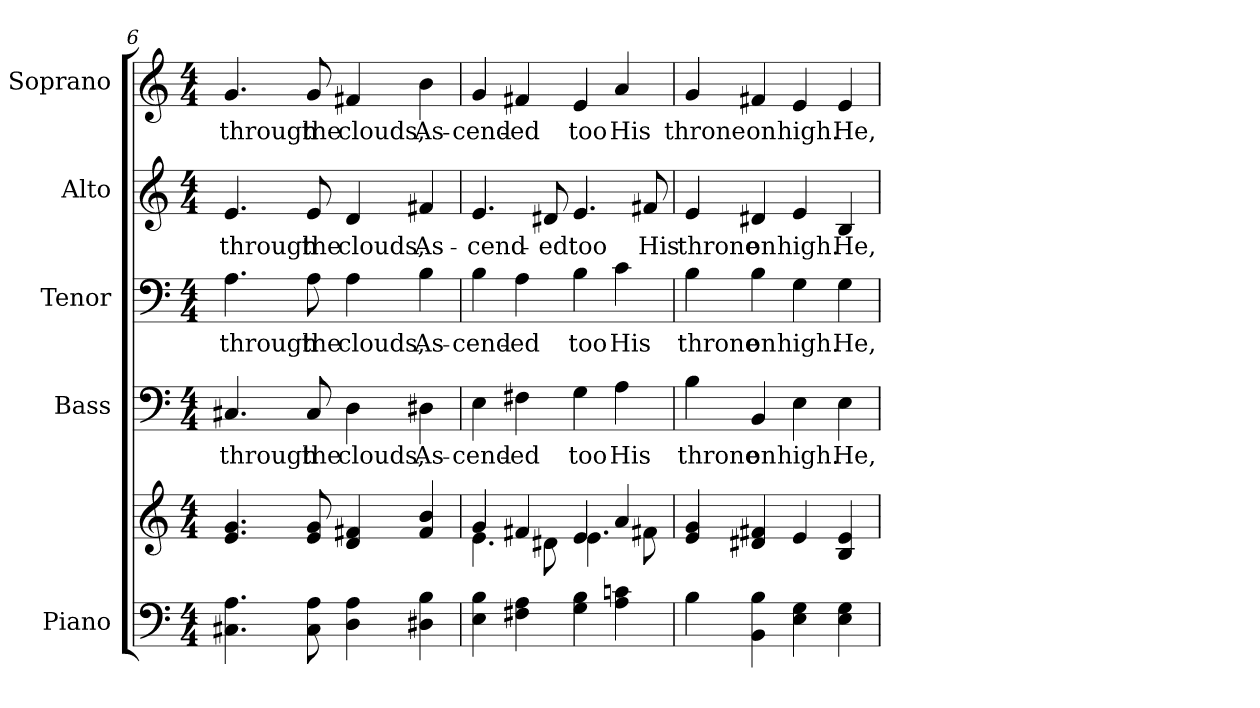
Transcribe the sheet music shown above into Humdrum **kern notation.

**kern	**kern	**kern	**text	**kern	**text	**kern	**text	**kern	**text
*part5	*part5	*part4	*part4	*part3	*part3	*part2	*part2	*part1	*part1
*staff6	*staff5	*staff4	*staff4	*staff3	*staff3	*staff2	*staff2	*staff1	*staff1
*I"Piano	*	*I"Bass	*	*I"Tenor	*	*I"Alto	*	*I"Soprano	*
*I'Pno.	*	*I'B.	*	*I'T.	*	*I'A.	*	*I'S.	*
*clefF4	*clefG2	*clefF4	*	*clefF4	*	*clefG2	*	*clefG2	*
*k[]	*k[]	*k[]	*	*k[]	*	*k[]	*	*k[]	*
*C:	*C:	*C:	*	*C:	*	*C:	*	*C:	*
*M4/4	*M4/4	*M4/4	*	*M4/4	*	*M4/4	*	*M4/4	*
=6	=6	=6	=6	=6	=6	=6	=6	=6	=6
!	!	!	!LO:LY:b:color=#000000	!	!	!	!	!	!
!	!	!	!	!	!LO:LY:b:color=#000000	!	!	!	!
!	!	!	!	!	!	!	!LO:LY:b:color=#000000	!	!
!	!	!	!	!	!	!	!	!	!LO:LY:b:color=#000000
4.C#Xi\ 4.Ai	4.ei/ 4.gi	4.C#Xi/	through	4.Ai\	through	4.ei/	through	4.gi/	through
!	!	!	!LO:LY:b:color=#000000	!	!	!	!	!	!
!	!	!	!	!	!LO:LY:b:color=#000000	!	!	!	!
!	!	!	!	!	!	!	!LO:LY:b:color=#000000	!	!
!	!	!	!	!	!	!	!	!	!LO:LY:b:color=#000000
8C#i\ 8Ai	8ei/ 8gi	8C#i/	the	8Ai\	the	8ei/	the	8gi/	the
!	!	!	!LO:LY:b:color=#000000	!	!	!	!	!	!
!	!	!	!	!	!LO:LY:b:color=#000000	!	!	!	!
!	!	!	!	!	!	!	!LO:LY:b:color=#000000	!	!
!	!	!	!	!	!	!	!	!	!LO:LY:b:color=#000000
4Di\ 4Ai	4di/ 4f#Xi	4Di\	clouds,	4Ai\	clouds,	4di/	clouds,	4f#Xi/	clouds,
!	!	!	!LO:LY:b:color=#000000	!	!	!	!	!	!
!	!	!	!	!	!LO:LY:b:color=#000000	!	!	!	!
!	!	!	!	!	!	!	!LO:LY:b:color=#000000	!	!
!	!	!	!	!	!	!	!	!	!LO:LY:b:color=#000000
4D#Xi\ 4Bi	4f#i/ 4bi	4D#Xi\	As-	4Bi\	As-	4f#Xi/	As-	4bi\	As-
!!LO:PB:g=z
=7	=7	=7	=7	=7	=7	=7	=7	=7	=7
*	*^	*	*	*	*	*	*	*	*
!	!	!	!	!LO:LY:b:color=#000000	!	!	!	!	!	!
!	!	!	!	!	!	!LO:LY:b:color=#000000	!	!	!	!
!	!	!	!	!	!	!	!	!LO:LY:b:color=#000000	!	!
!	!	!	!	!	!	!	!	!	!	!LO:LY:b:color=#000000
4Ei\ 4Bi	4gi/	4.ei\	4Ei\	-cend-	4Bi\	-cend-	4.ei/	-cend-	4gi/	-cend-
!	!	!	!	!LO:LY:b:color=#000000	!	!	!	!	!	!
!	!	!	!	!	!	!LO:LY:b:color=#000000	!	!	!	!
!	!	!	!	!	!	!	!	!	!	!LO:LY:b:color=#000000
4F#Xi\ 4Ai	4f#Xi/	.	4F#Xi\	-ed	4Ai\	-ed	.	.	4f#Xi/	-ed
!	!	!	!	!	!	!	!	!LO:LY:b:color=#000000	!	!
.	.	8d#Xi\	.	.	.	.	8d#Xi/	-ed	.	.
!	!	!	!	!LO:LY:b:color=#000000	!	!	!	!	!	!
!	!	!	!	!	!	!LO:LY:b:color=#000000	!	!	!	!
!	!	!	!	!	!	!	!	!LO:LY:b:color=#000000	!	!
!	!	!	!	!	!	!	!	!	!	!LO:LY:b:color=#000000
4Gi\ 4Bi	4ei/	4.ei\	4Gi\	too	4Bi\	too	4.ei/	too	4ei/	too
!	!	!	!	!LO:LY:b:color=#000000	!	!	!	!	!	!
!	!	!	!	!	!	!LO:LY:b:color=#000000	!	!	!	!
!	!	!	!	!	!	!	!	!	!	!LO:LY:b:color=#000000
4Ai\ 4cni	4ai/	.	4Ai\	His	4ci\	His	.	.	4ai/	His
!	!	!	!	!	!	!	!	!LO:LY:b:color=#000000	!	!
.	.	8f#Xi\	.	.	.	.	8f#Xi/	His	.	.
*	*v	*v	*	*	*	*	*	*	*	*
=8	=8	=8	=8	=8	=8	=8	=8	=8	=8
*	*^	*	*	*	*	*	*	*	*
!	!	!	!	!LO:LY:b:color=#000000	!	!	!	!	!	!
*	*v	*v	*	*	*	*	*	*	*	*
*	*^	*	*	*	*	*	*	*	*
!	!	!	!	!	!	!LO:LY:b:color=#000000	!	!	!	!
*	*v	*v	*	*	*	*	*	*	*	*
*	*^	*	*	*	*	*	*	*	*
!	!	!	!	!	!	!	!	!LO:LY:b:color=#000000	!	!
*	*v	*v	*	*	*	*	*	*	*	*
*	*^	*	*	*	*	*	*	*	*
!	!	!	!	!	!	!	!	!	!	!LO:LY:b:color=#000000
*	*v	*v	*	*	*	*	*	*	*	*
4Bi\	4ei/ 4gi	4Bi\	throne	4Bi\	throne	4ei/	throne	4gi/	throne
!	!	!	!LO:LY:b:color=#000000	!	!	!	!	!	!
!	!	!	!	!	!LO:LY:b:color=#000000	!	!	!	!
!	!	!	!	!	!	!	!LO:LY:b:color=#000000	!	!
!	!	!	!	!	!	!	!	!	!LO:LY:b:color=#000000
4BBi\ 4Bi	4d#Xi/ 4f#Xi	4BBi/	on	4Bi\	on	4d#Xi/	on	4f#Xi/	on
!	!	!	!LO:LY:b:color=#000000	!	!	!	!	!	!
!	!	!	!	!	!LO:LY:b:color=#000000	!	!	!	!
!	!	!	!	!	!	!	!LO:LY:b:color=#000000	!	!
!	!	!	!	!	!	!	!	!	!LO:LY:b:color=#000000
4Ei\ 4Gi	4ei/	4Ei\	high.	4Gi\	high.	4ei/	high.	4ei/	high.
!	!	!	!LO:LY:b:color=#000000	!	!	!	!	!	!
!	!	!	!	!	!LO:LY:b:color=#000000	!	!	!	!
!	!	!	!	!	!	!	!LO:LY:b:color=#000000	!	!
!	!	!	!	!	!	!	!	!	!LO:LY:b:color=#000000
4Ei\ 4Gi	4Bi/ 4ei	4Ei\	He,	4Gi\	He,	4Bi/	He,	4ei/	He,
=	=	=	=	=	=	=	=	=	=
*-	*-	*-	*-	*-	*-	*-	*-	*-	*-
